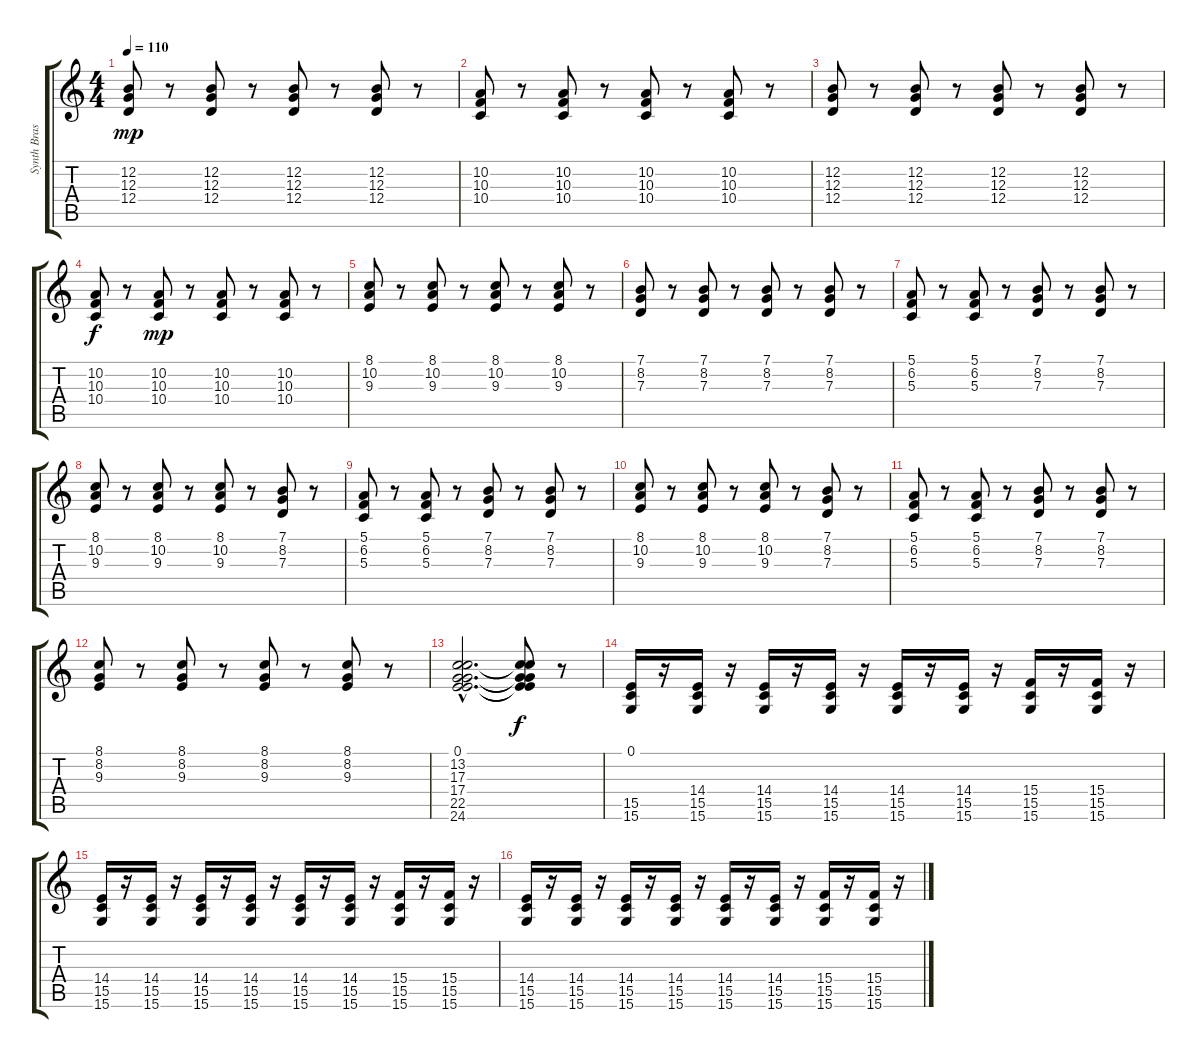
\track ("Synth Brass 1" "Synth Bras") {instrument synthbrass1}
\staff {score tabs}
\tuning (E4 B3 G3 D3 A2 E2) {hide}
\ts (4 4)
\tempo 110
\clef g2
\ks c
(12.2 12.3 12.4).8{dy mp} r.8 (12.2 12.3 12.4).8 r.8 (12.2 12.3 12.4).8 r.8 (12.2 12.3 12.4).8 r.8 |
(10.2 10.3 10.4).8 r.8 (10.2 10.3 10.4).8 r.8 (10.2 10.3 10.4).8 r.8 (10.2 10.3 10.4).8 r.8 |
(12.2 12.3 12.4).8 r.8 (12.2 12.3 12.4).8 r.8 (12.2 12.3 12.4).8 r.8 (12.2 12.3 12.4).8 r.8 |
(10.2 10.3 10.4).8{dy f} r.8 (10.2 10.3 10.4).8{dy mp} r.8 (10.2 10.3 10.4).8 r.8 (10.2 10.3 10.4).8 r.8 |
(8.1 10.2 9.3).8 r.8 (8.1 10.2 9.3).8 r.8 (8.1 10.2 9.3).8 r.8 (8.1 10.2 9.3).8 r.8 |
(7.1 8.2 7.3).8 r.8 (7.1 8.2 7.3).8 r.8 (7.1 8.2 7.3).8 r.8 (7.1 8.2 7.3).8 r.8 |
(5.1 6.2 5.3).8 r.8 (5.1 6.2 5.3).8 r.8 (7.1 8.2 7.3).8 r.8 (7.1 8.2 7.3).8 r.8 |
(8.1 10.2 9.3).8 r.8 (8.1 10.2 9.3).8 r.8 (8.1 10.2 9.3).8 r.8 (7.1 8.2 7.3).8 r.8 |
(5.1 6.2 5.3).8 r.8 (5.1 6.2 5.3).8 r.8 (7.1 8.2 7.3).8 r.8 (7.1 8.2 7.3).8 r.8 |
(8.1 10.2 9.3).8 r.8 (8.1 10.2 9.3).8 r.8 (8.1 10.2 9.3).8 r.8 (7.1 8.2 7.3).8 r.8 |
(5.1 6.2 5.3).8 r.8 (5.1 6.2 5.3).8 r.8 (7.1 8.2 7.3).8 r.8 (7.1 8.2 7.3).8 r.8 |
(8.1 8.2 9.3).8 r.8 (8.1 8.2 9.3).8 r.8 (8.1 8.2 9.3).8 r.8 (8.1 8.2 9.3).8 r.8 |
(0.1{hac} 13.2{hac} 17.3{hac} 17.4{hac} 22.5{hac} 24.6{hac}).2{d} (0.1{t} 13.2{t} 17.3{t} 17.4{t} 22.5{t} 24.6{t}).8{dy f} r.8 |
(0.1 15.5 15.6).16 r.16 (14.4 15.5 15.6).16 r.16 (14.4 15.5 15.6).16 r.16 (14.4 15.5 15.6).16 r.16 (14.4 15.5 15.6).16 r.16 (14.4 15.5 15.6).16 r.16 (15.4 15.5 15.6).16 r.16 (15.4 15.5 15.6).16 r.16 |
(14.4 15.5 15.6).16 r.16 (14.4 15.5 15.6).16 r.16 (14.4 15.5 15.6).16 r.16 (14.4 15.5 15.6).16 r.16 (14.4 15.5 15.6).16 r.16 (14.4 15.5 15.6).16 r.16 (15.4 15.5 15.6).16 r.16 (15.4 15.5 15.6).16 r.16 |
(14.4 15.5 15.6).16 r.16 (14.4 15.5 15.6).16 r.16 (14.4 15.5 15.6).16 r.16 (14.4 15.5 15.6).16 r.16 (14.4 15.5 15.6).16 r.16 (14.4 15.5 15.6).16 r.16 (15.4 15.5 15.6).16 r.16 (15.4 15.5 15.6).16 r.16
